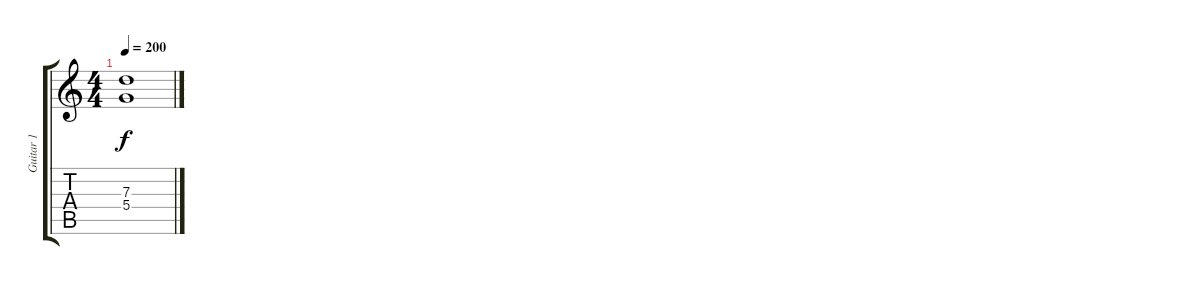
\track ("Guitar 1" "Guitar 1") {instrument overdrivenguitar}
\staff {score tabs}
\tuning (E4 B3 G3 D3 A2 E2) {hide}
\ts (4 4)
\tempo 200
\clef g2
\ks c
(7.3 5.4).1{dy f}
